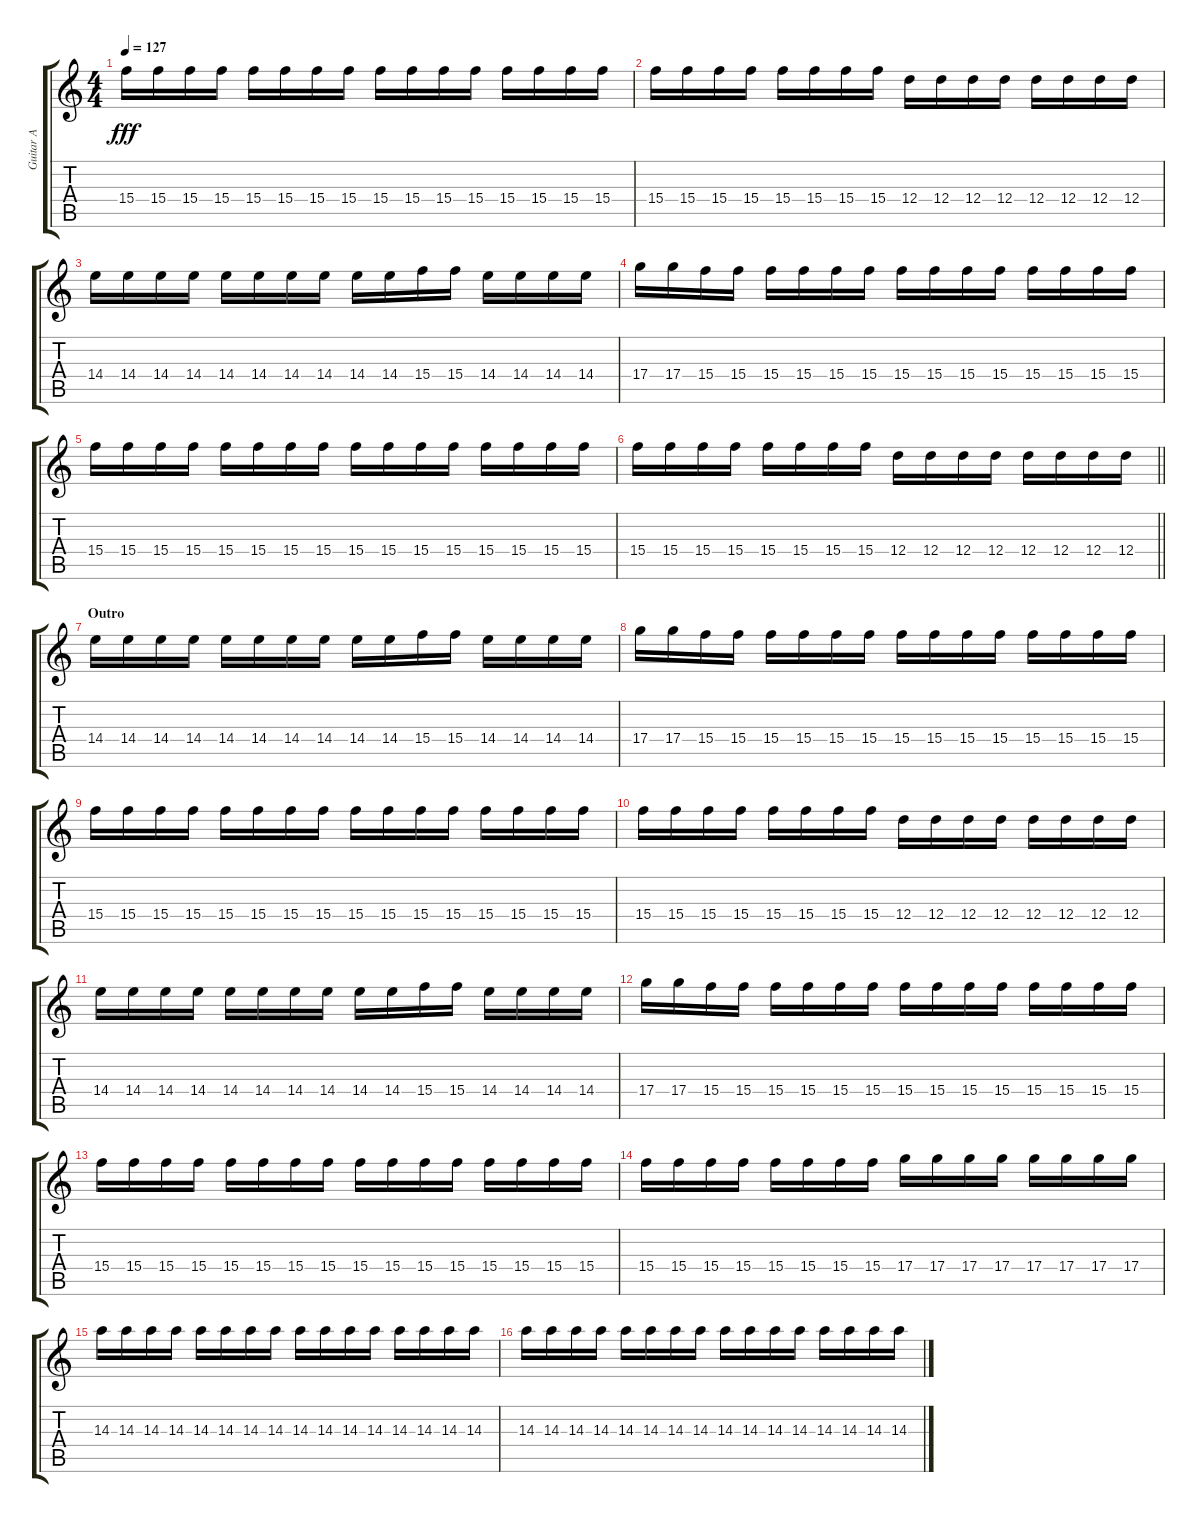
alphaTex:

\track ("Guitar A" "Guitar A") {instrument electricguitarclean}
\staff {score tabs}
\tuning (E4 B3 G3 D3 A2 E2) {hide}
\ts (4 4)
\tempo 127
\clef g2
\ks c
15.4.16{dy fff} 15.4.16 15.4.16 15.4.16 15.4.16 15.4.16 15.4.16 15.4.16 15.4.16 15.4.16 15.4.16 15.4.16 15.4.16 15.4.16 15.4.16 15.4.16 |
15.4.16 15.4.16 15.4.16 15.4.16 15.4.16 15.4.16 15.4.16 15.4.16 12.4.16 12.4.16 12.4.16 12.4.16 12.4.16 12.4.16 12.4.16 12.4.16 |
14.4.16 14.4.16 14.4.16 14.4.16 14.4.16 14.4.16 14.4.16 14.4.16 14.4.16 14.4.16 15.4.16 15.4.16 14.4.16 14.4.16 14.4.16 14.4.16 |
17.4.16 17.4.16 15.4.16 15.4.16 15.4.16 15.4.16 15.4.16 15.4.16 15.4.16 15.4.16 15.4.16 15.4.16 15.4.16 15.4.16 15.4.16 15.4.16 |
15.4.16 15.4.16 15.4.16 15.4.16 15.4.16 15.4.16 15.4.16 15.4.16 15.4.16 15.4.16 15.4.16 15.4.16 15.4.16 15.4.16 15.4.16 15.4.16 |
\barLineRight lightlight
15.4.16 15.4.16 15.4.16 15.4.16 15.4.16 15.4.16 15.4.16 15.4.16 12.4.16 12.4.16 12.4.16 12.4.16 12.4.16 12.4.16 12.4.16 12.4.16 |
\section ("" "Outro")
14.4.16 14.4.16 14.4.16 14.4.16 14.4.16 14.4.16 14.4.16 14.4.16 14.4.16 14.4.16 15.4.16 15.4.16 14.4.16 14.4.16 14.4.16 14.4.16 |
17.4.16 17.4.16 15.4.16 15.4.16 15.4.16 15.4.16 15.4.16 15.4.16 15.4.16 15.4.16 15.4.16 15.4.16 15.4.16 15.4.16 15.4.16 15.4.16 |
15.4.16 15.4.16 15.4.16 15.4.16 15.4.16 15.4.16 15.4.16 15.4.16 15.4.16 15.4.16 15.4.16 15.4.16 15.4.16 15.4.16 15.4.16 15.4.16 |
15.4.16 15.4.16 15.4.16 15.4.16 15.4.16 15.4.16 15.4.16 15.4.16 12.4.16 12.4.16 12.4.16 12.4.16 12.4.16 12.4.16 12.4.16 12.4.16 |
14.4.16 14.4.16 14.4.16 14.4.16 14.4.16 14.4.16 14.4.16 14.4.16 14.4.16 14.4.16 15.4.16 15.4.16 14.4.16 14.4.16 14.4.16 14.4.16 |
17.4.16 17.4.16 15.4.16 15.4.16 15.4.16 15.4.16 15.4.16 15.4.16 15.4.16 15.4.16 15.4.16 15.4.16 15.4.16 15.4.16 15.4.16 15.4.16 |
15.4.16 15.4.16 15.4.16 15.4.16 15.4.16 15.4.16 15.4.16 15.4.16 15.4.16 15.4.16 15.4.16 15.4.16 15.4.16 15.4.16 15.4.16 15.4.16 |
15.4.16 15.4.16 15.4.16 15.4.16 15.4.16 15.4.16 15.4.16 15.4.16 17.4.16 17.4.16 17.4.16 17.4.16 17.4.16 17.4.16 17.4.16 17.4.16 |
14.3.16 14.3.16 14.3.16 14.3.16 14.3.16 14.3.16 14.3.16 14.3.16 14.3.16 14.3.16 14.3.16 14.3.16 14.3.16 14.3.16 14.3.16 14.3.16 |
14.3.16 14.3.16 14.3.16 14.3.16 14.3.16 14.3.16 14.3.16 14.3.16 14.3.16 14.3.16 14.3.16 14.3.16 14.3.16 14.3.16 14.3.16 14.3.16
